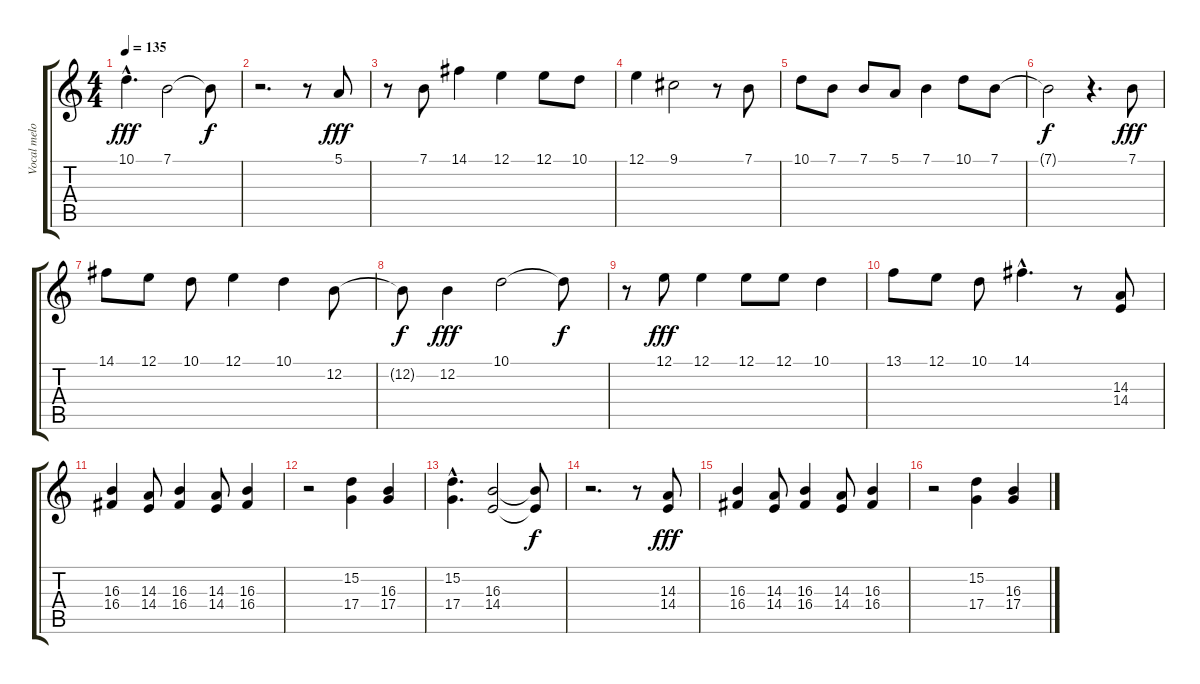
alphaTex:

\track ("Vocal melody" "Vocal melo") {instrument fx8scifi}
\staff {score tabs}
\tuning (E4 B3 G3 D3 A2 E2) {hide}
\ts (4 4)
\tempo 135
\clef g2
\ks c
10.1{hac}.4{d dy fff} 7.1.2 7.1{t}.8{dy f} |
r.2{d} r.8 5.1.8{dy fff} |
r.8 7.1.8 14.1.4 12.1.4 12.1.8 10.1.8 |
12.1.4 9.1.2 r.8 7.1.8 |
10.1.8 7.1.8 7.1.8 5.1.8 7.1.4 10.1.8 7.1.8 |
7.1{t}.2{dy f} r.4{d} 7.1.8{dy fff} |
14.1.8 12.1.8 10.1.8 12.1.4 10.1.4 12.2.8 |
12.2{t}.8{dy f} 12.2.4{dy fff} 10.1.2 10.1{t}.8{dy f} |
r.8 12.1.8{dy fff} 12.1.4 12.1.8 12.1.8 10.1.4 |
13.1.8 12.1.8 10.1.8 14.1{hac}.4{d} r.8 (14.3 14.4).8 |
(16.3 16.4).4 (14.3 14.4).8 (16.3 16.4).4 (14.3 14.4).8 (16.3 16.4).4 |
r.2 (15.2 17.4).4 (16.3 17.4).4 |
(15.2{hac} 17.4{hac}).4{d} (16.3 14.4).2 (16.3{t} 14.4{t}).8{dy f} |
r.2{d} r.8 (14.3 14.4).8{dy fff} |
(16.3 16.4).4 (14.3 14.4).8 (16.3 16.4).4 (14.3 14.4).8 (16.3 16.4).4 |
r.2 (15.2 17.4).4 (16.3 17.4).4
